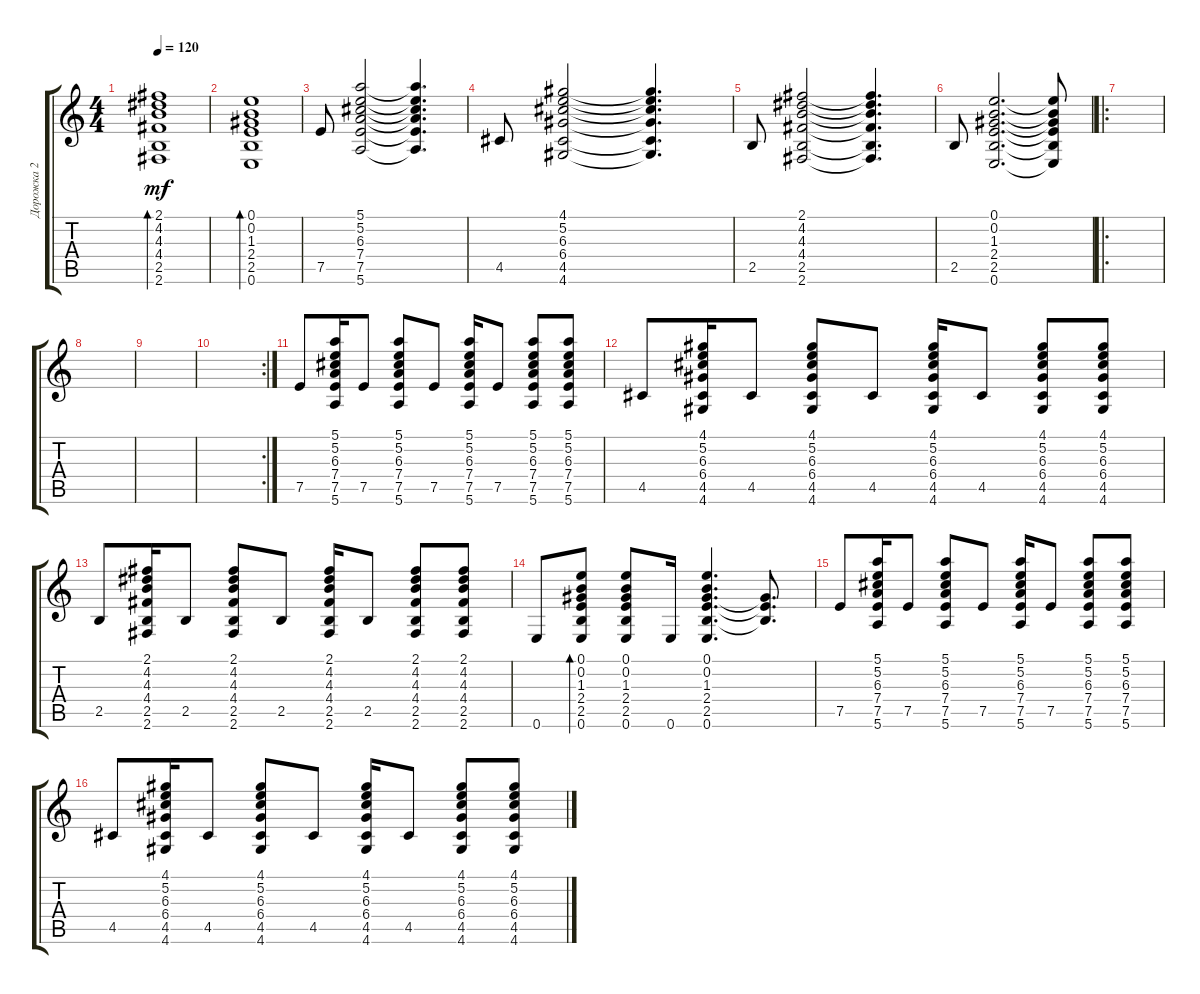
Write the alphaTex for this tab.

\track ("Дорожка 2" "Дорожка 2") {instrument acousticguitarsteel}
\staff {score tabs}
\tuning (E4 B3 G3 D3 A2 E2) {hide}
\ts (4 4)
\tempo 120
\clef g2
\ks c
(2.1 4.2 4.3 4.4 2.5 2.6).1{bd 240 dy mf} |
(0.1 0.2 1.3 2.4 2.5 0.6).1{bd 240} |
7.5.8 (5.1 5.2 6.3 7.4 7.5 5.6).2 (5.1{t} 5.2{t} 6.3{t} 7.4{t} 7.5{t} 5.6{t}).4{d} |
4.5.8 (4.1 5.2 6.3 6.4 4.5 4.6).2 (4.1{t} 5.2{t} 6.3{t} 6.4{t} 4.5{t} 4.6{t}).4{d} |
2.5.8 (2.1 4.2 4.3 4.4 2.5 2.6).2 (2.1{t} 4.2{t} 4.3{t} 4.4{t} 2.5{t} 2.6{t}).4{d} |
2.5.8 (0.1 0.2 1.3 2.4 2.5 0.6).2{d} (0.1{t} 0.2{t} 1.3{t} 2.4{t} 2.5{t} 0.6{t}).8 |
\ro
|
|
|
\rc 2
|
7.5.8 (5.1 5.2 6.3 7.4 7.5 5.6).16 7.5.8 (5.1 5.2 6.3 7.4 7.5 5.6).8 7.5.8 (5.1 5.2 6.3 7.4 7.5 5.6).16 7.5.8 (5.1 5.2 6.3 7.4 7.5 5.6).8 (5.1 5.2 6.3 7.4 7.5 5.6).8 |
4.5.8 (4.1 5.2 6.3 6.4 4.5 4.6).16 4.5.8 (4.1 5.2 6.3 6.4 4.5 4.6).8 4.5.8 (4.1 5.2 6.3 6.4 4.5 4.6).16 4.5.8 (4.1 5.2 6.3 6.4 4.5 4.6).8 (4.1 5.2 6.3 6.4 4.5 4.6).8 |
2.5.8 (2.1 4.2 4.3 4.4 2.5 2.6).16 2.5.8 (2.1 4.2 4.3 4.4 2.5 2.6).8 2.5.8 (2.1 4.2 4.3 4.4 2.5 2.6).16 2.5.8 (2.1 4.2 4.3 4.4 2.5 2.6).8 (2.1 4.2 4.3 4.4 2.5 2.6).8 |
0.6.8 (0.1 0.2 1.3 2.4 2.5 0.6).8{bd 480} (0.1 0.2 1.3 2.4 2.5 0.6).8 0.6.16 (0.1 0.2 1.3 2.4 2.5 0.6).4{d} (1.3{t} 2.4{t} 2.5{t}).8{d} |
7.5.8 (5.1 5.2 6.3 7.4 7.5 5.6).16 7.5.8 (5.1 5.2 6.3 7.4 7.5 5.6).8 7.5.8 (5.1 5.2 6.3 7.4 7.5 5.6).16 7.5.8 (5.1 5.2 6.3 7.4 7.5 5.6).8 (5.1 5.2 6.3 7.4 7.5 5.6).8 |
4.5.8 (4.1 5.2 6.3 6.4 4.5 4.6).16 4.5.8 (4.1 5.2 6.3 6.4 4.5 4.6).8 4.5.8 (4.1 5.2 6.3 6.4 4.5 4.6).16 4.5.8 (4.1 5.2 6.3 6.4 4.5 4.6).8 (4.1 5.2 6.3 6.4 4.5 4.6).8
